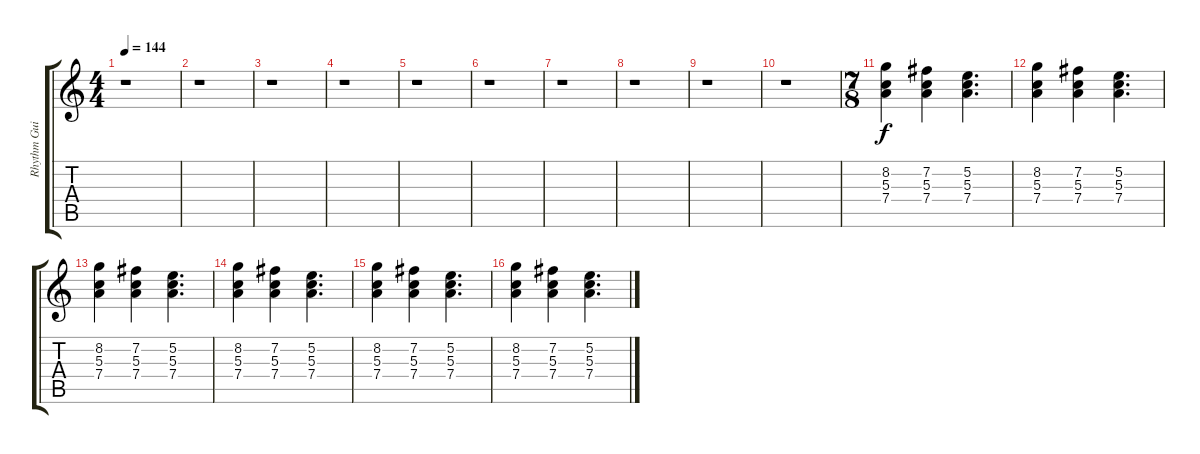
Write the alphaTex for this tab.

\track ("Rhythm Guitar 2" "Rhythm Gui") {instrument overdrivenguitar}
\staff {score tabs}
\tuning (E4 B3 G3 D3 A2 E2) {hide}
\ts (4 4)
\tempo 144
\clef g2
\ks c
r.1{dy f} |
r.1 |
r.1 |
r.1 |
r.1 |
r.1 |
r.1 |
r.1 |
r.1 |
r.1 |
\ts (7 8)
(8.2 5.3 7.4).4{volume 8} (7.2 5.3 7.4).4 (5.2 5.3 7.4).4{d} |
(8.2 5.3 7.4).4 (7.2 5.3 7.4).4 (5.2 5.3 7.4).4{d} |
(8.2 5.3 7.4).4 (7.2 5.3 7.4).4 (5.2 5.3 7.4).4{d} |
(8.2 5.3 7.4).4 (7.2 5.3 7.4).4 (5.2 5.3 7.4).4{d} |
(8.2 5.3 7.4).4 (7.2 5.3 7.4).4 (5.2 5.3 7.4).4{d} |
(8.2 5.3 7.4).4 (7.2 5.3 7.4).4 (5.2 5.3 7.4).4{d}
